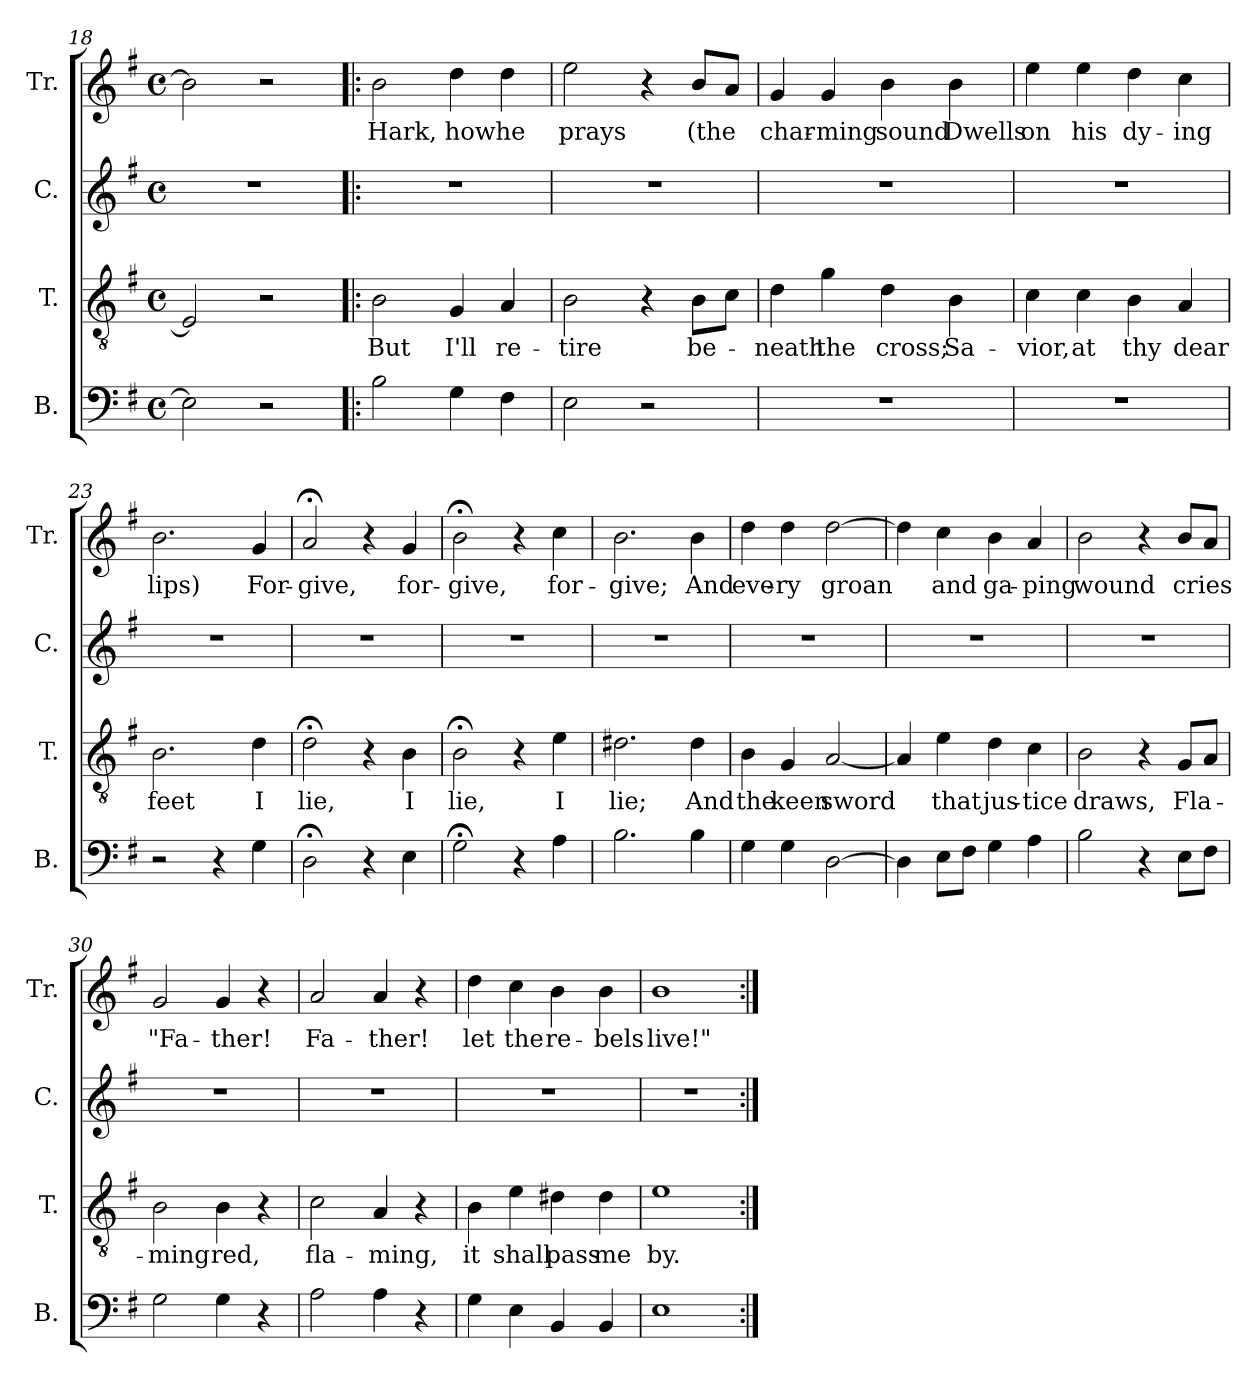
**kern	**kern	**text	**kern	**kern	**text
*part4	*part3	*part3	*part2	*part1	*part1
*staff4	*staff3	*staff3	*staff2	*staff1	*staff1
*I"B.	*I"T.	*	*I"C.	*I"Tr.	*
*I'B.	*I'T.	*	*I'C.	*I'Tr.	*
*clefF4	*clefGv2	*	*clefG2	*clefG2	*
*k[f#]	*k[f#]	*	*k[f#]	*k[f#]	*
*M4/4	*M4/4	*	*M4/4	*M4/4	*
*met(c)	*met(c)	*	*met(c)	*met(c)	*
=18	=18	=18	=18	=18	=18
2E\]	2E/]	.	1r	2b\]	.
2r	2r	.	.	2r	.
!!LO:LB:g=z
=19!|:	=19!|:	=19!|:	=19!|:	=19!|:	=19!|:
2B\	2B\	But	1r	2b\	Hark,
4G\	4G/	I'll	.	4dd\	how
4F#\	4A/	re-	.	4dd\	he
=20	=20	=20	=20	=20	=20
2E\	2B\	-tire	1r	2ee\	prays
2r	4r	.	.	4r	.
.	8B\L	be-	.	8b/L	(the
.	8c\J	.	.	8a/J	.
=21	=21	=21	=21	=21	=21
1r	4d\	-neath	1r	4g/	char-
.	4g\	the	.	4g/	-ming
.	4d\	cross;	.	4b\	sound
.	4B\	Sa-	.	4b\	Dwells
=22	=22	=22	=22	=22	=22
1r	4c\	-vior,	1r	4ee\	on
.	4c\	at	.	4ee\	his
.	4B\	thy	.	4dd\	dy-
.	4A/	dear	.	4cc\	-ing
=23	=23	=23	=23	=23	=23
2r	2.B\	feet	1r	2.b\	lips)
4r	.	.	.	.	.
4G\	4d\	I	.	4g/	For-
=24	=24	=24	=24	=24	=24
2D;<\	2d;<\	lie,	1r	2a;</	-give,
4r	4r	.	.	4r	.
4E\	4B\	I	.	4g/	for-
=25	=25	=25	=25	=25	=25
2G;<\	2B;<\	lie,	1r	2b;<\	-give,
4r	4r	.	.	4r	.
4A\	4e\	I	.	4cc\	for-
=26	=26	=26	=26	=26	=26
2.B\	2.d#X\	lie;	1r	2.b\	-give;
4B\	4d#\	And	.	4b\	And
!!LO:LB:g=z
=27	=27	=27	=27	=27	=27
4G\	4B\	the	1r	4dd\	eve-
4G\	4G/	keen	.	4dd\	-ry
[2D\	[2A/	sword	.	[2dd\	groan
=28	=28	=28	=28	=28	=28
4D\]	4A/]	.	1r	4dd\]	.
8E\L	4e\	that	.	4cc\	and
8F#\J	.	.	.	.	.
4G\	4d\	jus-	.	4b\	ga-
4A\	4c\	-tice	.	4a/	-ping
=29	=29	=29	=29	=29	=29
2B\	2B\	draws,	1r	2b\	wound
4r	4r	.	.	4r	.
8E\L	8G/L	Fla-	.	8b/L	cries
8F#\J	8A/J	.	.	8a/J	.
=30	=30	=30	=30	=30	=30
2G\	2B\	-ming	1r	2g/	"Fa-
4G\	4B\	red,	.	4g/	-ther!
4r	4r	.	.	4r	.
=31	=31	=31	=31	=31	=31
2A\	2c\	fla-	1r	2a/	Fa-
4A\	4A/	-ming,	.	4a/	-ther!
4r	4r	.	.	4r	.
=32	=32	=32	=32	=32	=32
4G\	4B\	it	1r	4dd\	let
4E\	4e\	shall	.	4cc\	the
4BB/	4d#X\	pass	.	4b\	re-
4BB/	4d#\	me	.	4b\	-bels
=33	=33	=33	=33	=33	=33
1E	1e	by.	1r	1b	live!"
=:|!	=:|!	=:|!	=:|!	=:|!	=:|!
*-	*-	*-	*-	*-	*-
